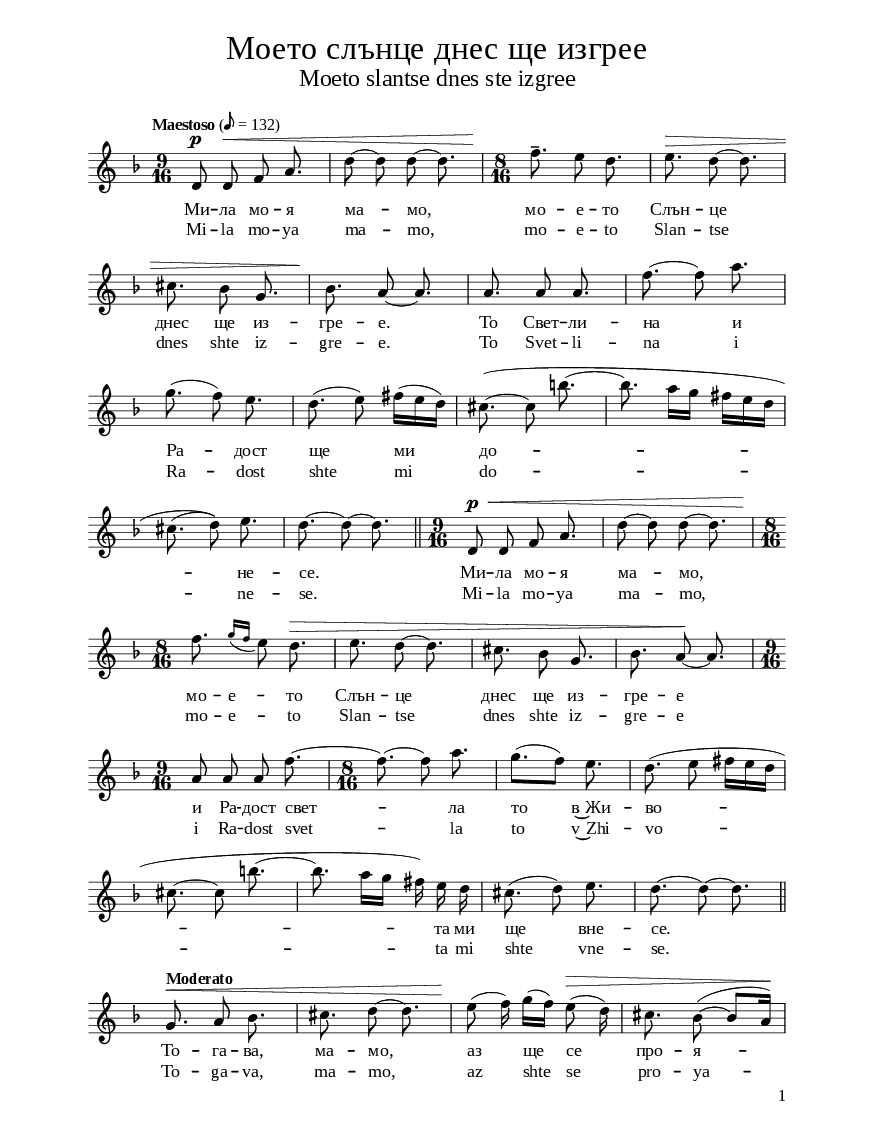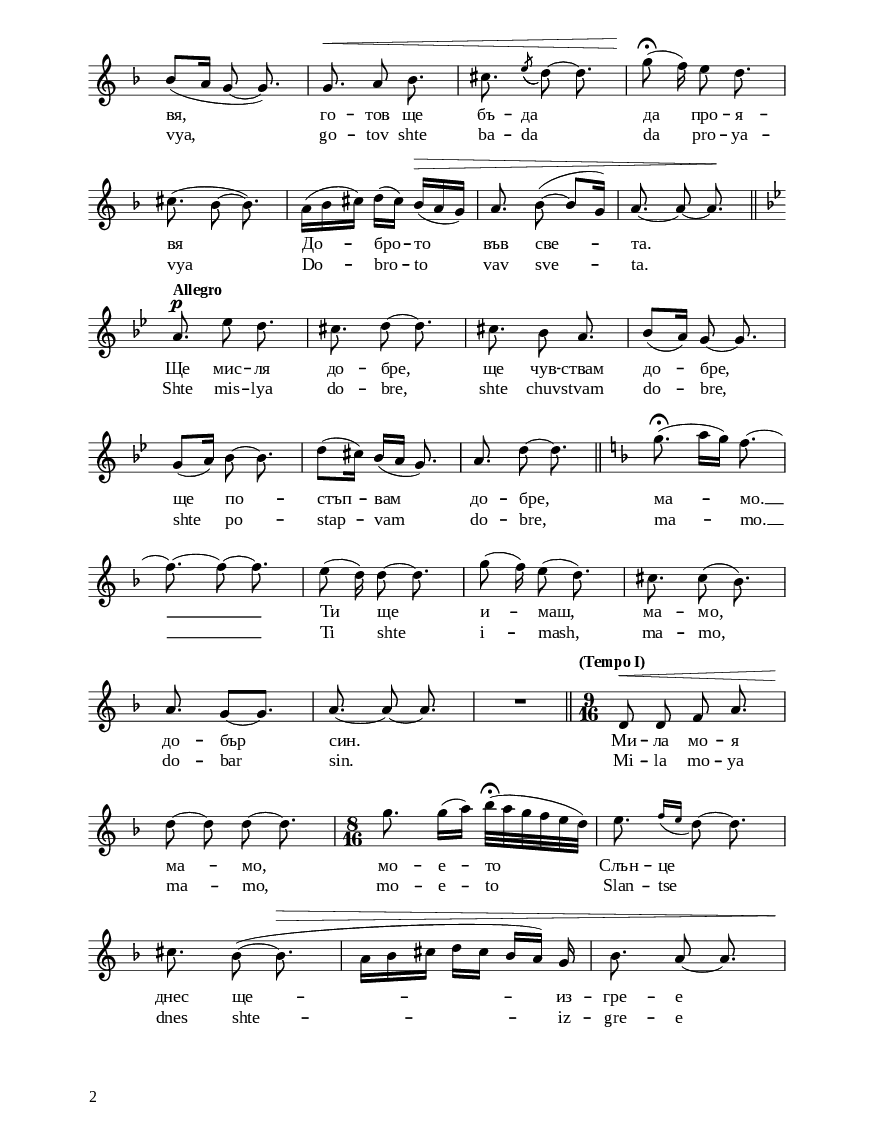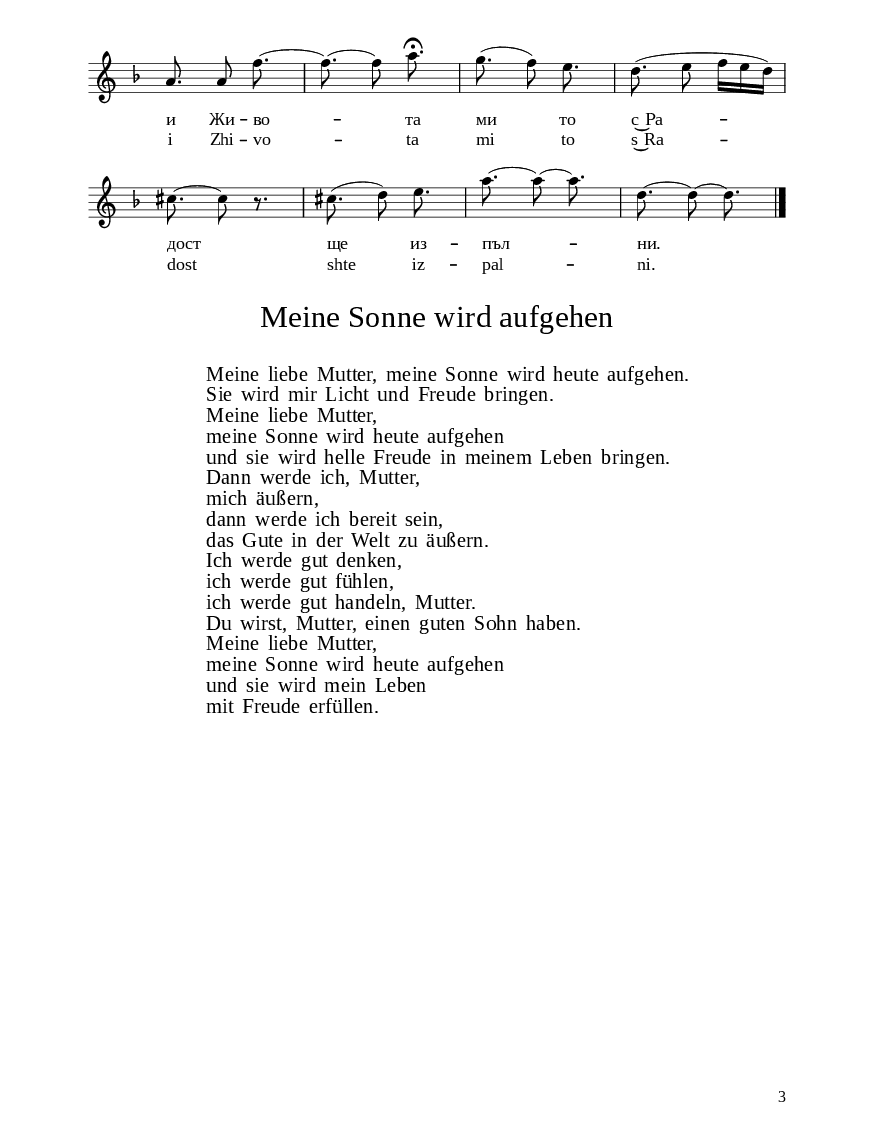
\version "2.24.0"

% include paper part and global functions
\include "include/globals.ily"

\bookpart {
  \label #'ref039
  \tocItem \markup " "
  \include "include/bookpart-paper.ily"
  \score {
    \include "include/score-layout.ily"

    \new Voice \absolute {
      \clef treble
      \key d \minor
      \time 9/16
      \tempoFunc "Maestoso" 8 "132"
      \autoBeamOff

      d'8 ^\p  d'8 ^\<  f'8  a'8. | % 2
      d''8 ~   d''8  d''8 ~  d''8.
      | % 3
      \time 8/16  | % 3
      f''8. -- ^\!  e''8  d''8. | % 4
      e''8. ^\>  d''8 ~  d''8. \break | % 5
      cis''8.  bes'8  g'8. | % 6
      bes'8. ^\!  a'8 ~   a'8. | % 7
      a'8.  a'8  a'8. | % 8
      f''8. ~   f''8  a''8. \break | % 9
      g''8. (   f''8 ) e''8. |
      d''8. (   e''8 )   fis''16 ( [
      e''16  d''16 ) ] | % 11
      cis''8. \=1( ~   cis''8  b''8. ~  | % 12
      b''8.  a''16 [  g''16 ]  fis''16
      [  e''16  d''16 ] \break | % 13
      cis''8. (   d''8 ) \=1)   e''8. | % 14
      d''8. ~   d''8 ~  d''8. \bar "||"
      \time 9/16  | % 15
      d'8 ^\p ^\<  d'8  f'8  a'8. | % 16
      d''8 ~   d''8  d''8 ~  d''8.
      \break | % 17
      \time 8/16  | % 17
      f''8. ^\! \acciaccatura {  g''16 [  f''16 ] }
      e''8 d''8. ^\> | % 18
      e''8.  d''8 ~   d''8.  | % 19
      cis''8.  bes'8  g'8. |
      bes'8.  a'8 ~  ^\!  a'8.  \break | % 21
      \time 9/16  | % 21
      a'8  a'8  a'8   f''8. ~  | % 22
      \time 8/16  | % 22
      f''8. ~   f''8   a''8. | % 23
      g''8. ( [  f''8 ) ]  e''8. | % 24
      d''8. (   e''8   fis''16 [
      e''16  d''16 ] \break | % 25
      cis''8. ~   cis''8  b''8. ~  | % 26
      b''8.  a''16   [g''16 ] fis''16 )
      e''16  d''16 | % 27
      cis''8. (   d''8 )  e''8.  | % 28
      d''8. ~   d''8 ~  d''8.  \bar "||"
      \break | % 29
      \tempo "Moderato" g'8.^\<  a'8
      bes'8. |
      cis''8.  d''8 ~   d''8.  | % 31
      e''8 (  ^\!  f''16 )   g''16 (
      [f''16] )  e''8 ( ^\>  d''16 )  | % 32
      cis''8.   bes'8 ( ~   bes'8 [  a'16
      ) ] ^\! \break | % 33
      bes'8 (    [a'16]   g'8 ~  g'8. )  | % 34
      g'8. ^\<  a'8  bes'8. | % 35
      cis''8. \acciaccatura {  e''8 ( }  d''8 )
      ~  d''8. | % 36
      g''8 ( ^\fermata  _\!  f''16 )   e''8
      d''8.  | % 37
      cis''8. (   bes'8 ~  bes'8. )  | % 38
      a'16 ( [  bes'16  cis''16 ) ]
      d''16 ( [  cis''16 ) ]  bes'16 ( [ ^\>  a'16
      g'16 ) ] | % 39
      a'8.  bes'8 ( ~  bes'8 [  g'16 ) ] |

      a'8. ~   a'8 ~  a'8.  ^\! \bar "||"
      \break | % 41
      \key bes \major | % 41
      \tempo "Allegro" a'8. ^\p  es''8
      d''8. | % 42
      cis''8.  d''8 ~   d''8.  | % 43
      cis''8.  bes'8  a'8. | % 44
      bes'8 ( [  a'16 )  ] g'8 ~  g'8.  \break
      | % 45
      g'8 ( [  a'16 )  ] bes'8 ~  bes'8.  | % 46
      d''8 ( [  cis''16 ) ]  bes'16 ( [
      a'16 ] g'8. )  | % 47
      a'8.  d''8 ~   d''8.  \bar "||"
      \key f \major | % 48
      g''8. ( ^\fermata  a''16 [  g''16 )
      ] f''8. ~ \break | % 49
      f''8. ~   f''8 ~  f''8.  |
      e''8 (   d''16 )  d''8 ~  d''8.
      | % 51
      g''8 (  f''16 )  e''8 (  d''8.
      )  | % 52
      cis''8.   cis''8 (  bes'8. )  \break | % 53
      a'8.  g'8 ~ [  g'8. ] | % 54
      a'8. ~   a'8 ~  a'8.  | % 55
      R2 \bar "||"
      \time 9/16  | % 56
      \tempo "(Tempo I)"
      d'8 ^\<  d'8  f'8  a'8. \break | % 57
      d''8 ~  ^\!  d''8  d''8 ~  d''8.
      | % 58
      \time 8/16  | % 58
      g''8.  g''16 ( [  a''16 ) ]
      bes''32 ( ^\fermata [  a''32  g''32  f''32
      e''32  d''32 ) ] | % 59
      e''8. \acciaccatura {  f''16 [  e''16 ] }
      d''8 ~  d''8. \break |
      cis''8.  bes'8 ( ~   bes'8.  ^\> | % 61
      a'16 [  bes'16  cis''16 ]  d''16
      [  cis''16 ]  bes'16 [  a'16 )  ] g'16
      | % 62
      bes'8.  a'8 ~   a'8. \pageBreak | % 63
      a'8. ^\!  a'8  f''8. ~ | % 64
      f''8. ~   f''8  a''8. ^\fermata  | % 65
      g''8. (   f''8 )   e''8. | % 66
      d''8. (   e''8   f''16 [  e''16
      d''16 ) ] \break | % 67
      cis''8. ~   cis''8  r8. | % 68
      cis''8. (   d''8 )   e''8. | % 69
      a''8. ~  a''8 ~  a''8. |

      d''8. ~  d''8 ~  d''8.  \bar "|."
    }

    \addlyrics {
      Ми -- ла мо -- я ма -- мо,
      мо -- е -- то Слън -- це  днес
      ще из -- гре -- е.  То Свет --
      ли -- на  и Ра -- дост ще
      ми   до  -- не -- се.
      Ми -- ла мо -- я ма -- мо,
      мо --  е -- то Слън -- це
      днес ще из -- гре -- е  и
      Ра -- дост свет --  ла то
      в~Жи -- во  --
      та ми ще
      вне -- се.   То -- га -- ва, ма
      -- мо,  аз  ще  се  про
      -- я --  вя,   го --
      тов ще бъ -- да да  про
      -- я -- вя  До --  бро
      -- то   във све --
      та. Ще мис -- ля до --
      бре,  ще чув -- ствам до --
      бре,  ще  по -- стъп --
      вам   до -- бре,  ма --
      мо.  __   Ти  ще
      и -- маш,  ма -- мо,  до --
      бър  син.   Ми -- ла мо --
      я ма  -- мо,  мо -- е -- то
      Слън --  це
      днес ще  --
      из -- гре -- е  и Жи
      -- во --  та ми  то с~Ра
      --    дост  ще  из
      -- пъл --  ни.
    }
    \addlyrics {
      Mi -- la mo -- ya ma -- mo,
      mo -- e -- to Slan -- tse  dnes
      shte iz -- gre -- e.  To Svet --
      li -- na  i Ra -- dost shte
      mi   do  --
      ne -- se.
      Mi -- la mo -- ya ma -- mo,
      mo --  e -- to Slan -- tse
      dnes shte iz -- gre -- e  i
      Ra -- dost svet --  la to
      v~Zhi -- vo  --
      ta mi shte
      vne -- se.   To -- ga -- va, ma
      -- mo,  az  shte  se  pro
      -- ya --  vya,  go --
      tov shte ba --   da  da pro
      -- ya -- vya Do --  bro
      -- to   vav sve --
      ta. Shte mis -- lya do --
      bre,  shte chuv -- stvam do --
      bre,  shte  po -- stap --
      vam   do -- bre,  ma --
      mo.  __   Ti  shte
      i -- mash,  ma -- mo,  do --
      bar  sin.   Mi -- la mo --
      ya ma  -- mo,  mo -- e -- to
      Slan --  tse
      dnes shte  --
      iz -- gre -- e  i Zhi
      -- vo --  ta mi  to s~Ra
      --    dost  shte  iz
      -- pal --  ni.
    }

    \header {
      title = \titleFunc "Моето слънце днес ще изгрее" "Moeto slantse dnes ste izgree"
    }

    \midi{}

  } % score



  % include foreign translation(s) of the song
  \version "2.20.0"

\markup \fill-line { \fontsize #6 "Meine Sonne wird aufgehen" }
\markup \null
\markup \null
\markup \fontsize #+2.5 {
  \hspace #10
  \override #'(baseline-skip . 2)

  \column {
    \line { " " }

\line { " "Meine liebe Mutter, meine Sonne wird heute aufgehen. }

\line { " "Sie wird mir Licht und Freude bringen.}

\line { " "Meine liebe Mutter,}

\line { " "meine Sonne wird heute aufgehen}

\line { " "und sie wird helle Freude in meinem Leben bringen.}

\line { " "Dann werde ich, Mutter,}

\line { " "mich äußern,}

\line { " "dann werde ich bereit sein,}

\line { " "das Gute in der Welt zu äußern. }

\line { " "Ich werde gut denken,}

\line { " "ich werde gut fühlen,}

\line { " "ich werde gut handeln, Mutter.}

\line { " "Du wirst, Mutter, einen guten Sohn haben.}

\line { " "Meine liebe Mutter,}

\line { " "meine Sonne wird heute aufgehen }

\line { " "und sie wird mein Leben }

\line { " "mit Freude erfüllen. }

  }
}


} % bookpart

% Più mosso
%
